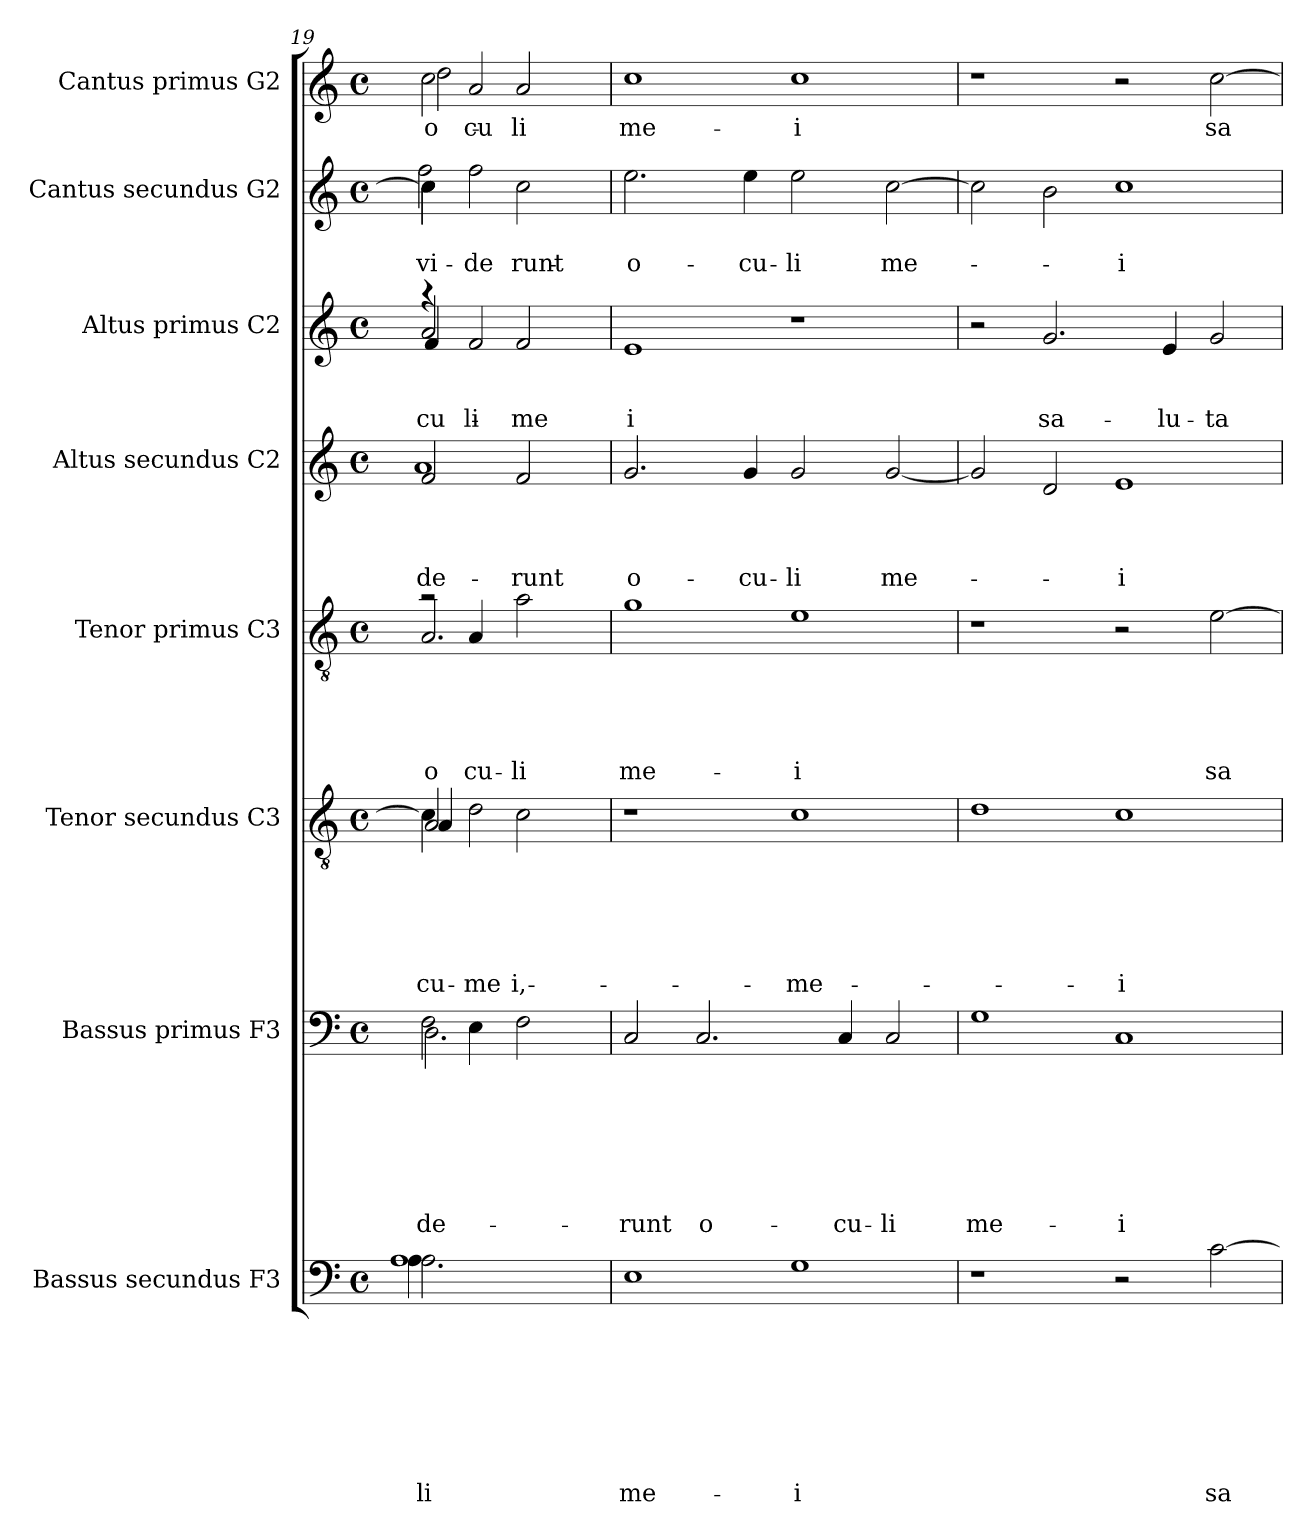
**kern	**text	**text	**text	**text	**text	**text	**text	**text	**kern	**text	**text	**text	**text	**text	**text	**text	**kern	**text	**text	**text	**text	**text	**text	**kern	**text	**text	**text	**text	**text	**kern	**text	**text	**text	**text	**kern	**text	**text	**text	**kern	**text	**text	**kern	**text
*part8	*part8	*part8	*part8	*part8	*part8	*part8	*part8	*part8	*part7	*part7	*part7	*part7	*part7	*part7	*part7	*part7	*part6	*part6	*part6	*part6	*part6	*part6	*part6	*part5	*part5	*part5	*part5	*part5	*part5	*part4	*part4	*part4	*part4	*part4	*part3	*part3	*part3	*part3	*part2	*part2	*part2	*part1	*part1
*staff8	*staff8	*staff8	*staff8	*staff8	*staff8	*staff8	*staff8	*staff8	*staff7	*staff7	*staff7	*staff7	*staff7	*staff7	*staff7	*staff7	*staff6	*staff6	*staff6	*staff6	*staff6	*staff6	*staff6	*staff5	*staff5	*staff5	*staff5	*staff5	*staff5	*staff4	*staff4	*staff4	*staff4	*staff4	*staff3	*staff3	*staff3	*staff3	*staff2	*staff2	*staff2	*staff1	*staff1
*I"Bassus secundus F3	*	*	*	*	*	*	*	*	*I"Bassus primus F3	*	*	*	*	*	*	*	*I"Tenor secundus C3	*	*	*	*	*	*	*I"Tenor primus C3	*	*	*	*	*	*I"Altus secundus C2	*	*	*	*	*I"Altus primus C2	*	*	*	*I"Cantus secundus G2	*	*	*I"Cantus primus G2	*
*clefF4	*	*	*	*	*	*	*	*	*clefF4	*	*	*	*	*	*	*	*clefGv2	*	*	*	*	*	*	*clefGv2	*	*	*	*	*	*clefG2	*	*	*	*	*clefG2	*	*	*	*clefG2	*	*	*clefG2	*
*k[]	*	*	*	*	*	*	*	*	*k[]	*	*	*	*	*	*	*	*k[]	*	*	*	*	*	*	*k[]	*	*	*	*	*	*k[]	*	*	*	*	*k[]	*	*	*	*k[]	*	*	*k[]	*
*C:	*	*	*	*	*	*	*	*	*C:	*	*	*	*	*	*	*	*C:	*	*	*	*	*	*	*C:	*	*	*	*	*	*C:	*	*	*	*	*C:	*	*	*	*C:	*	*	*C:	*
*M4/4	*	*	*	*	*	*	*	*	*M4/4	*	*	*	*	*	*	*	*M4/4	*	*	*	*	*	*	*M4/4	*	*	*	*	*	*M4/4	*	*	*	*	*M4/4	*	*	*	*M4/4	*	*	*M4/4	*
*met(c)	*	*	*	*	*	*	*	*	*met(c)	*	*	*	*	*	*	*	*met(c)	*	*	*	*	*	*	*met(c)	*	*	*	*	*	*met(c)	*	*	*	*	*met(c)	*	*	*	*met(c)	*	*	*met(c)	*
=19	=19	=19	=19	=19	=19	=19	=19	=19	=19	=19	=19	=19	=19	=19	=19	=19	=19	=19	=19	=19	=19	=19	=19	=19	=19	=19	=19	=19	=19	=19	=19	=19	=19	=19	=19	=19	=19	=19	=19	=19	=19	=19	=19
!	!	!	!	!	!	!	!	!LO:LY:b	!	!	!	!	!	!	!	!	!	!	!	!	!	!	!	!	!	!	!	!	!	!	!	!	!	!	!	!	!	!	!	!	!	!	!
*^	*	*	*	*	*	*	*	*	*	*	*	*	*	*	*	*	*	*	*	*	*	*	*	*	*	*	*	*	*	*	*	*	*	*	*	*	*	*	*	*	*	*	*
!	!	!	!	!	!	!	!	!	!LO:LY:b	!	!	!	!	!	!	!	!	!	!	!	!	!	!	!	!	!	!	!	!	!	!	!	!	!	!	!	!	!	!	!	!	!	!	!
*	*^	*	*	*	*	*	*	*	*	*	*	*	*	*	*	*	*	*	*	*	*	*	*	*	*	*	*	*	*	*	*	*	*	*	*	*	*	*	*	*	*	*	*	*
!	!	!	!	!	!	!	!	!	!	!LO:LY:b:rj	!	!	!	!	!	!	!	!LO:LY:b	!	!	!	!	!	!	!	!	!	!	!	!	!	!	!	!	!	!	!	!	!	!	!	!	!	!	!
*	*	*	*	*	*	*	*	*	*	*	*^	*	*	*	*	*	*	*	*	*	*	*	*	*	*	*	*	*	*	*	*	*	*	*	*	*	*	*	*	*	*	*	*	*	*
!	!	!	!	!	!	!	!	!	!	!	!	!	!	!	!	!	!	!	!LO:LY:b	!	!	!	!	!	!	!LO:LY:b:rj	!	!	!	!	!	!	!	!	!	!	!	!	!	!	!	!	!	!	!	!
*	*	*	*	*	*	*	*	*	*	*	*	*^	*	*	*	*	*	*	*	*^	*	*	*	*	*	*	*	*	*	*	*	*	*	*	*	*	*	*	*	*	*	*	*	*	*	*
*	*	*	*	*	*	*	*	*	*	*	*	*	*	*	*	*	*	*	*	*	*	*^	*	*	*	*	*	*	*	*	*	*	*	*	*	*	*	*	*	*	*	*	*	*	*	*	*	*
!	!	!	!	!	!	!	!	!	!	!	!	!	!	!	!	!	!	!	!	!	!	!	!	!	!	!	!	!	!LO:LY:b	!	!	!	!	!	!LO:LY:b	!	!	!	!	!LO:LY:b	!	!	!	!	!	!	!	!	!
*	*	*	*	*	*	*	*	*	*	*	*	*	*	*	*	*	*	*	*	*	*	*	*	*	*	*	*	*	*	*^	*	*	*	*	*	*^	*	*	*	*	*	*	*	*	*	*	*	*	*
*	*	*	*	*	*	*	*	*	*	*	*	*	*	*	*	*	*	*	*	*	*	*	*	*	*	*	*	*	*	*	*^	*	*	*	*	*	*	*	*	*	*	*	*	*	*	*	*	*	*	*	*
!	!	!	!	!	!	!	!	!	!	!	!	!	!	!	!	!	!	!	!	!	!	!	!	!	!	!	!	!	!	!	!	!	!	!	!	!	!	!	!	!	!	!	!LO:LY:b	!	!	!	!LO:LY:b	!	!	!	!	!
*	*	*	*	*	*	*	*	*	*	*	*	*	*	*	*	*	*	*	*	*	*	*	*	*	*	*	*	*	*	*	*	*	*	*	*	*	*	*	*	*	*	*	*	*^	*	*	*	*	*	*	*	*
*	*	*	*	*	*	*	*	*	*	*	*	*	*	*	*	*	*	*	*	*	*	*	*	*	*	*	*	*	*	*	*	*	*	*	*	*	*	*	*	*	*	*	*	*	*^	*	*	*	*	*	*	*	*
!	!	!	!	!	!	!	!	!	!	!	!	!	!	!	!	!	!	!	!	!	!	!	!	!	!	!	!	!	!	!	!	!	!	!	!	!	!	!	!	!	!	!	!	!	!	!	!	!	!LO:LY:b	!	!	!LO:LY:b	!	!
*	*	*	*	*	*	*	*	*	*	*	*	*	*	*	*	*	*	*	*	*	*	*	*	*	*	*	*	*	*	*	*	*	*	*	*	*	*	*	*	*	*	*	*	*	*	*	*	*	*	*^	*	*	*	*
*	*	*	*	*	*	*	*	*	*	*	*	*	*	*	*	*	*	*	*	*	*	*	*	*	*	*	*	*	*	*	*	*	*	*	*	*	*	*	*	*	*	*	*	*	*	*	*	*	*	*	*^	*	*	*	*
!	!	!	!	!	!	!	!	!	!	!	!	!	!	!	!	!	!	!	!	!	!	!	!	!	!	!	!	!	!	!	!	!	!	!	!	!	!	!	!	!	!	!	!	!	!	!	!	!	!	!	!	!	!	!LO:LY:b	!	!LO:LY:b
*	*	*	*	*	*	*	*	*	*	*	*	*	*	*	*	*	*	*	*	*	*	*	*	*	*	*	*	*	*	*	*	*	*	*	*	*	*	*	*	*	*	*	*	*	*	*	*	*	*	*	*	*	*	*	*^	*
!	!	!	!	!	!	!	!	!	!	!	!	!	!	!	!	!	!	!	!	!	!	!	!	!	!	!	!	!	!	!	!	!	!	!	!	!	!	!	!	!	!	!	!	!	!	!	!	!	!	!	!	!	!	!	!	!	!LO:LY:b
*	*	*	*	*	*	*	*	*	*	*	*	*	*	*	*	*	*	*	*	*	*	*	*	*	*	*	*	*	*	*	*	*	*	*	*	*	*	*	*	*	*	*	*	*	*	*	*	*	*	*	*	*	*	*	*	*^	*
2.A\	4A\	1A	.	.	.	.	.	.	.	-li	2F\	2.D\	4ryy	.	.	.	.	.	.	-de-	4c\]	2A/	4A/	.	.	.	.	.	cu-	2ra	2.A/	4ryy	.	.	.	.	o-	2f/	1a	.	.	.	de-	4raa	2a/	4f/	.	.	-cu-	4cc\]	4cc\	2ff\	.	vi-	2cc\	2dd\	4ryy	o-
!	!	!	!	!	!	!	!	!	!	!	!	!	!	!	!	!	!	!	!	!	!	!	!	!	!	!	!	!	!LO:LY:b	!	!	!	!	!	!	!	!LO:LY:b	!	!	!	!	!	!	!	!	!	!	!	!LO:LY:b:rj	!	!	!	!	!LO:LY:b	!	!	!	!LO:LY:b
.	2.ryy	.	.	.	.	.	.	.	.	.	.	.	4E\	.	.	.	.	.	.	.	2d\	.	2.ryy	.	.	.	.	.	-me-	.	.	4A/	.	.	.	.	-cu-	.	.	.	.	.	.	2.ryy	.	2f/	.	.	-li	2ff\	2.ryy	.	.	-de-	.	.	2a/	-cu-
!	!	!	!	!	!	!	!	!	!	!	!	!	!	!	!	!	!	!	!	!	!	!	!	!	!	!	!	!	!LO:LY:b	!	!	!	!	!	!	!	!LO:LY:b:rj	!	!	!	!	!	!LO:LY:b	!	!	!	!	!	!LO:LY:b	!	!	!	!	!LO:LY:b	!	!	!	!LO:LY:b
.	.	.	.	.	.	.	.	.	.	.	2ryy	.	2F\	.	.	.	.	.	.	.	.	2c\	.	.	.	.	.	.	i,	2ryy	.	2a\	.	.	.	.	-li	2f/	.	.	.	.	-runt	.	2f/	.	.	.	-me-	.	.	2cc\	.	-runt	2a/	2ryy	.	li
4ryy	.	.	.	.	.	.	.	.	.	.	.	4ryy	.	.	.	.	.	.	.	.	4ryy	.	.	.	.	.	.	.	.	.	4ryy	.	.	.	.	.	.	.	.	.	.	.	.	.	.	4ryy	.	.	.	4ryy	.	.	.	.	.	.	4ryy	.
*v	*v	*v	*	*	*	*	*	*	*	*	*	*	*	*	*	*	*	*	*	*	*v	*v	*v	*	*	*	*	*	*	*	*v	*v	*	*	*	*	*	*v	*v	*	*	*	*	*	*	*	*	*	*	*v	*v	*v	*	*	*	*	*	*
*	*	*	*	*	*	*	*	*	*	*v	*v	*	*	*	*	*	*	*	*	*	*	*	*	*	*	*	*	*	*	*	*	*	*	*	*	*	*	*	*	*	*	*	*	*	*	*	*	*	*	*
!!LO:PB:g=z
=20	=20	=20	=20	=20	=20	=20	=20	=20	=20	=20	=20	=20	=20	=20	=20	=20	=20	=20	=20	=20	=20	=20	=20	=20	=20	=20	=20	=20	=20	=20	=20	=20	=20	=20	=20	=20	=20	=20	=20	=20	=20	=20	=20	=20	=20	=20	=20	=20	=20
!	!	!	!	!	!	!	!	!LO:LY:b	!	!	!	!	!	!	!	!	!LO:LY:b	!	!	!	!	!	!	!	!	!	!	!	!	!	!LO:LY:b	!	!	!	!	!LO:LY:b	!	!	!	!	!	!LO:LY:b:rj	!	!	!LO:LY:b	!	!	!	!LO:LY:b
*	*	*	*	*	*	*	*	*	*v	*v	*	*	*	*	*	*	*	*	*	*	*	*	*	*	*v	*v	*	*	*	*	*	*	*	*	*	*	*v	*v	*v	*	*	*	*	*	*	*v	*v	*v	*
1E	.	.	.	.	.	.	.	me-	2C/	.	.	.	.	.	.	-runt	1r	.	.	.	.	.	.	1g	.	.	.	.	me-	2.g/	.	.	.	-o-	1e	.	.	i	2.ee\	.	o-	1cc	-me-
!	!	!	!	!	!	!	!	!	!	!	!	!	!	!	!	!LO:LY:b	!	!	!	!	!	!	!	!	!	!	!	!	!	!	!	!	!	!	!	!	!	!	!	!	!	!	!
.	.	.	.	.	.	.	.	.	2.C/	.	.	.	.	.	.	o-	.	.	.	.	.	.	.	.	.	.	.	.	.	.	.	.	.	.	.	.	.	.	.	.	.	.	.
!	!	!	!	!	!	!	!	!	!	!	!	!	!	!	!	!	!	!	!	!	!	!	!	!	!	!	!	!	!	!	!	!	!	!LO:LY:b	!	!	!	!	!	!	!LO:LY:b	!	!
.	.	.	.	.	.	.	.	.	.	.	.	.	.	.	.	.	.	.	.	.	.	.	.	.	.	.	.	.	.	4g/	.	.	.	-cu-	.	.	.	.	4ee\	.	-cu-	.	.
!	!	!	!	!	!	!	!	!LO:LY:b:rj	!	!	!	!	!	!	!	!	!	!	!	!	!	!	!LO:LY:b	!	!	!	!	!	!LO:LY:b:rj	!	!	!	!	!LO:LY:b	!	!	!	!	!	!	!LO:LY:b	!	!LO:LY:b:rj
1G	.	.	.	.	.	.	.	-i	.	.	.	.	.	.	.	.	1c	.	.	.	.	.	-me-	1e	.	.	.	.	-i	2g/	.	.	.	-li	1r	.	.	.	2ee\	.	-li	1cc	-i
!	!	!	!	!	!	!	!	!	!	!	!	!	!	!	!	!LO:LY:b	!	!	!	!	!	!	!	!	!	!	!	!	!	!	!	!	!	!	!	!	!	!	!	!	!	!	!
.	.	.	.	.	.	.	.	.	4C/	.	.	.	.	.	.	-cu-	.	.	.	.	.	.	.	.	.	.	.	.	.	.	.	.	.	.	.	.	.	.	.	.	.	.	.
!	!	!	!	!	!	!	!	!	!	!	!	!	!	!	!	!LO:LY:b	!	!	!	!	!	!	!	!	!	!	!	!	!	!	!	!	!	!LO:LY:b	!	!	!	!	!	!	!LO:LY:b	!	!
.	.	.	.	.	.	.	.	.	2C/	.	.	.	.	.	.	-li	.	.	.	.	.	.	.	.	.	.	.	.	.	[<2g/	.	.	.	me-	.	.	.	.	[>2cc\	.	me-	.	.
=21	=21	=21	=21	=21	=21	=21	=21	=21	=21	=21	=21	=21	=21	=21	=21	=21	=21	=21	=21	=21	=21	=21	=21	=21	=21	=21	=21	=21	=21	=21	=21	=21	=21	=21	=21	=21	=21	=21	=21	=21	=21	=21	=21
!	!	!	!	!	!	!	!	!	!	!	!	!	!	!	!	!LO:LY:b	!	!	!	!	!	!	!	!	!	!	!	!	!	!	!	!	!	!	!	!	!	!	!	!	!	!	!
1r	.	.	.	.	.	.	.	.	1G	.	.	.	.	.	.	me-	1d	.	.	.	.	.	.	1r	.	.	.	.	.	2g/]	.	.	.	.	2r	.	.	.	2cc\]	.	.	1r	.
!	!	!	!	!	!	!	!	!	!	!	!	!	!	!	!	!	!	!	!	!	!	!	!	!	!	!	!	!	!	!	!	!	!	!	!	!	!	!LO:LY:b	!	!	!	!	!
.	.	.	.	.	.	.	.	.	.	.	.	.	.	.	.	.	.	.	.	.	.	.	.	.	.	.	.	.	.	2d/	.	.	.	.	2.g/	.	.	sa-	2b\	.	.	.	.
!	!	!	!	!	!	!	!	!	!	!	!	!	!	!	!	!LO:LY:b:rj	!	!	!	!	!	!	!LO:LY:b:rj	!	!	!	!	!	!	!	!	!	!	!LO:LY:b:rj	!	!	!	!	!	!	!LO:LY:b:rj	!	!
2r	.	.	.	.	.	.	.	.	1C	.	.	.	.	.	.	-i	1c	.	.	.	.	.	-i	2r	.	.	.	.	.	1e	.	.	.	-i	.	.	.	.	1cc	.	-i	2r	.
!	!	!	!	!	!	!	!	!	!	!	!	!	!	!	!	!	!	!	!	!	!	!	!	!	!	!	!	!	!	!	!	!	!	!	!	!	!	!LO:LY:b	!	!	!	!	!
.	.	.	.	.	.	.	.	.	.	.	.	.	.	.	.	.	.	.	.	.	.	.	.	.	.	.	.	.	.	.	.	.	.	.	4e/	.	.	-lu-	.	.	.	.	.
!	!	!	!	!	!	!	!	!LO:LY:b	!	!	!	!	!	!	!	!	!	!	!	!	!	!	!	!	!	!	!	!	!LO:LY:b	!	!	!	!	!	!	!	!	!LO:LY:b	!	!	!	!	!LO:LY:b
[>2c\	.	.	.	.	.	.	.	sa-	.	.	.	.	.	.	.	.	.	.	.	.	.	.	.	[>2e\	.	.	.	.	sa-	.	.	.	.	.	2g/	.	.	-ta-	.	.	.	[>2cc\	sa-
=	=	=	=	=	=	=	=	=	=	=	=	=	=	=	=	=	=	=	=	=	=	=	=	=	=	=	=	=	=	=	=	=	=	=	=	=	=	=	=	=	=	=	=
*-	*-	*-	*-	*-	*-	*-	*-	*-	*-	*-	*-	*-	*-	*-	*-	*-	*-	*-	*-	*-	*-	*-	*-	*-	*-	*-	*-	*-	*-	*-	*-	*-	*-	*-	*-	*-	*-	*-	*-	*-	*-	*-	*-
